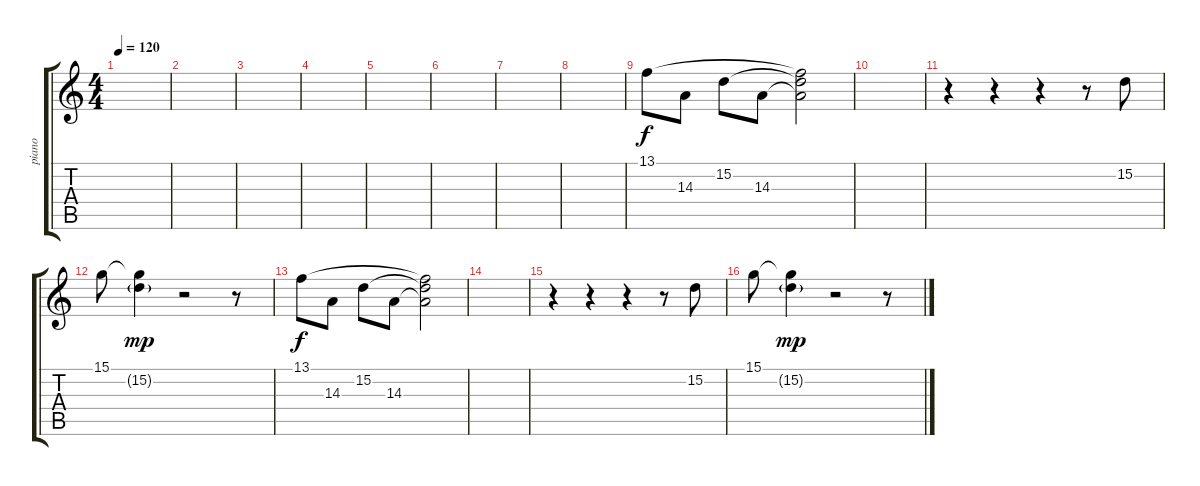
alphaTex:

\track ("piano" "piano") {instrument acousticgrandpiano}
\staff {score tabs}
\tuning (E4 B3 G3 D3 A2 E2) {hide}
\ts (4 4)
\tempo 120
\clef g2
\ks c
|
|
|
|
|
|
|
|
13.1.8{dy f} 14.3.8 15.2.8 14.3.8 (13.1{t} 15.2{t} 14.3{t}).2 |
|
r.4 r.4 r.4 r.8 15.2.8 |
15.1.8 (15.1{t} 15.2{g}).4{dy mp} r.2 r.8 |
13.1.8{dy f} 14.3.8 15.2.8 14.3.8 (13.1{t} 15.2{t} 14.3{t}).2 |
|
r.4 r.4 r.4 r.8 15.2.8 |
15.1.8 (15.1{t} 15.2{g}).4{dy mp} r.2 r.8
